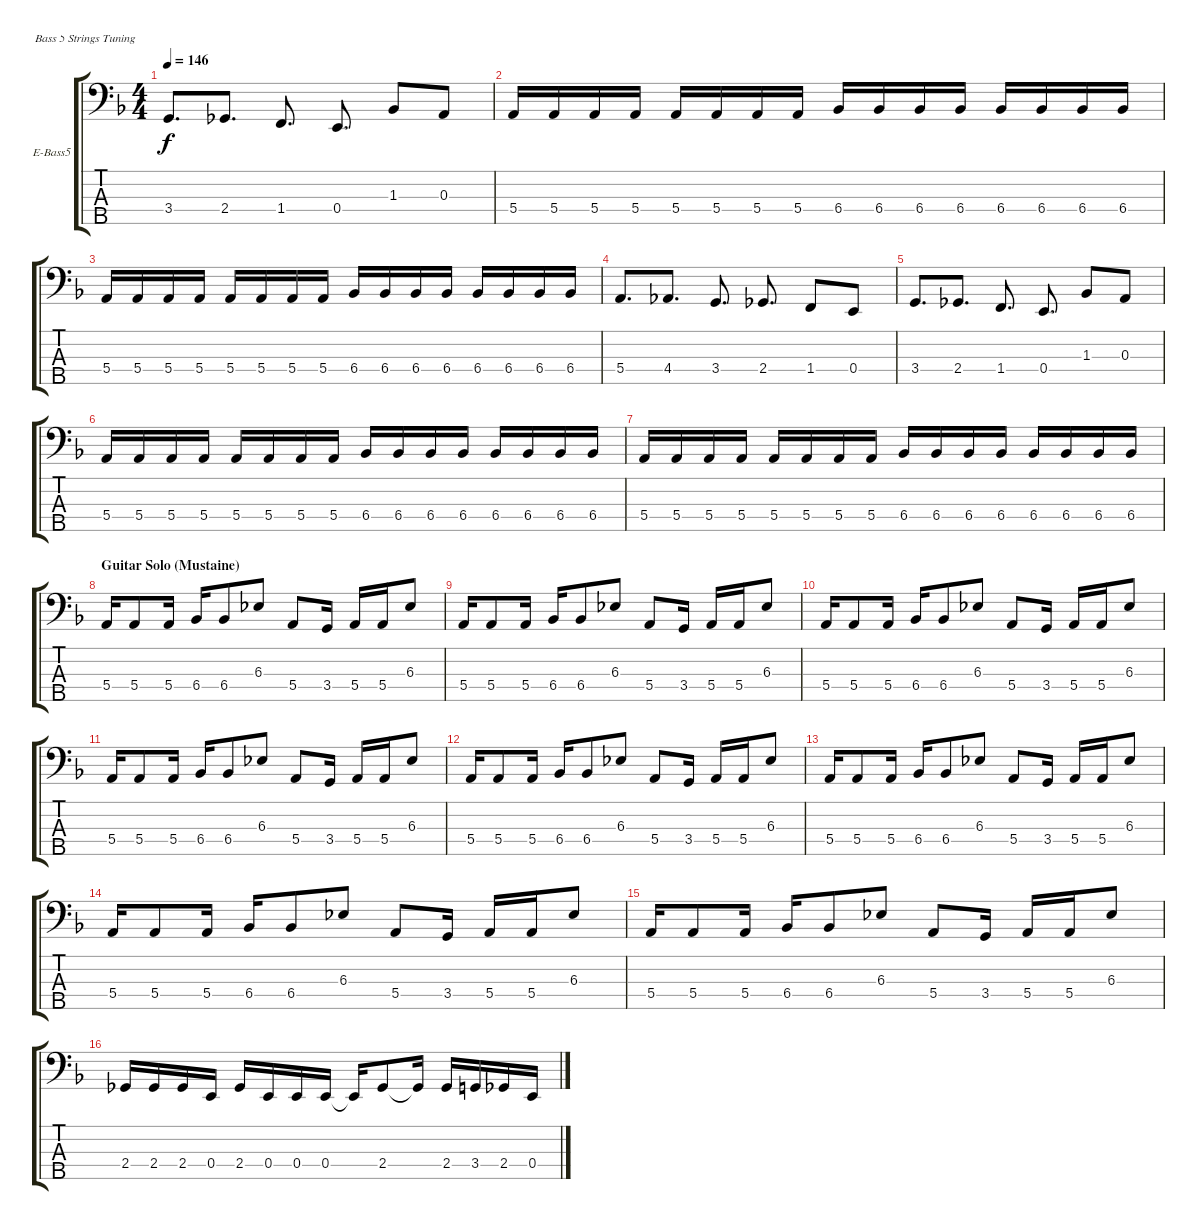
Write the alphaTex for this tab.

\defaultSystemsLayout 4
\bracketExtendMode groupsimilarinstruments
\firstSystemTrackNameOrientation horizontal
\otherSystemsTrackNameOrientation horizontal
\track ("David Ellefson (Bass)" "E-Bass5") {instrument electricbassfinger}
\staff {score tabs}
\tuning (G2 D2 A1 E1 B0)
\ts (4 4)
\tempo 146
\clef f4
\scale
0.333333
\ks dminor
3.4.8{d dy f} 2.4.8{d} 1.4.8{d} 0.4.8{d} 1.3.8 0.3.8 |
\scale
0.333333 5.4.16 5.4.16 5.4.16 5.4.16 5.4.16 5.4.16 5.4.16 5.4.16 6.4.16 6.4.16 6.4.16 6.4.16 6.4.16 6.4.16 6.4.16 6.4.16 |
\scale
0.333333 5.4.16 5.4.16 5.4.16 5.4.16 5.4.16 5.4.16 5.4.16 5.4.16 6.4.16 6.4.16 6.4.16 6.4.16 6.4.16 6.4.16 6.4.16 6.4.16 |
\scale
0.333333 5.4.8{d} 4.4.8{d} 3.4.8{d} 2.4.8{d} 1.4.8 0.4.8 |
\scale
0.333333 3.4.8{d} 2.4.8{d} 1.4.8{d} 0.4.8{d} 1.3.8 0.3.8 |
\scale
0.333333 5.4.16 5.4.16 5.4.16 5.4.16 5.4.16 5.4.16 5.4.16 5.4.16 6.4.16 6.4.16 6.4.16 6.4.16 6.4.16 6.4.16 6.4.16 6.4.16 |
\scale
0.333333 5.4.16 5.4.16 5.4.16 5.4.16 5.4.16 5.4.16 5.4.16 5.4.16 6.4.16 6.4.16 6.4.16 6.4.16 6.4.16 6.4.16 6.4.16 6.4.16 |
\section ("" "Guitar Solo (Mustaine)")
\scale
0.333333 5.4.16 5.4.8 5.4.16 6.4.16 6.4.8 6.3.8 5.4.8 3.4.16 5.4.16 5.4.16 6.3.8 |
\scale
0.333333 5.4.16 5.4.8 5.4.16 6.4.16 6.4.8 6.3.8 5.4.8 3.4.16 5.4.16 5.4.16 6.3.8 |
\scale
0.333333 5.4.16 5.4.8 5.4.16 6.4.16 6.4.8 6.3.8 5.4.8 3.4.16 5.4.16 5.4.16 6.3.8 |
\scale
0.333333 5.4.16 5.4.8 5.4.16 6.4.16 6.4.8 6.3.8 5.4.8 3.4.16 5.4.16 5.4.16 6.3.8 |
\scale
0.333333 5.4.16 5.4.8 5.4.16 6.4.16 6.4.8 6.3.8 5.4.8 3.4.16 5.4.16 5.4.16 6.3.8 |
\scale
0.333333 5.4.16 5.4.8 5.4.16 6.4.16 6.4.8 6.3.8 5.4.8 3.4.16 5.4.16 5.4.16 6.3.8 |
\scale
0.333333 5.4.16 5.4.8 5.4.16 6.4.16 6.4.8 6.3.8 5.4.8 3.4.16 5.4.16 5.4.16 6.3.8 |
\scale
0.333333 5.4.16 5.4.8 5.4.16 6.4.16 6.4.8 6.3.8 5.4.8 3.4.16 5.4.16 5.4.16 6.3.8 |
\scale
0.333333 2.4.16 2.4.16 2.4.16 0.4.16 2.4.16 0.4.16 0.4.16 0.4.16 0.4{t}.16 2.4.8 2.4{t}.16 2.4.16 3.4.16 2.4.16 0.4.16
